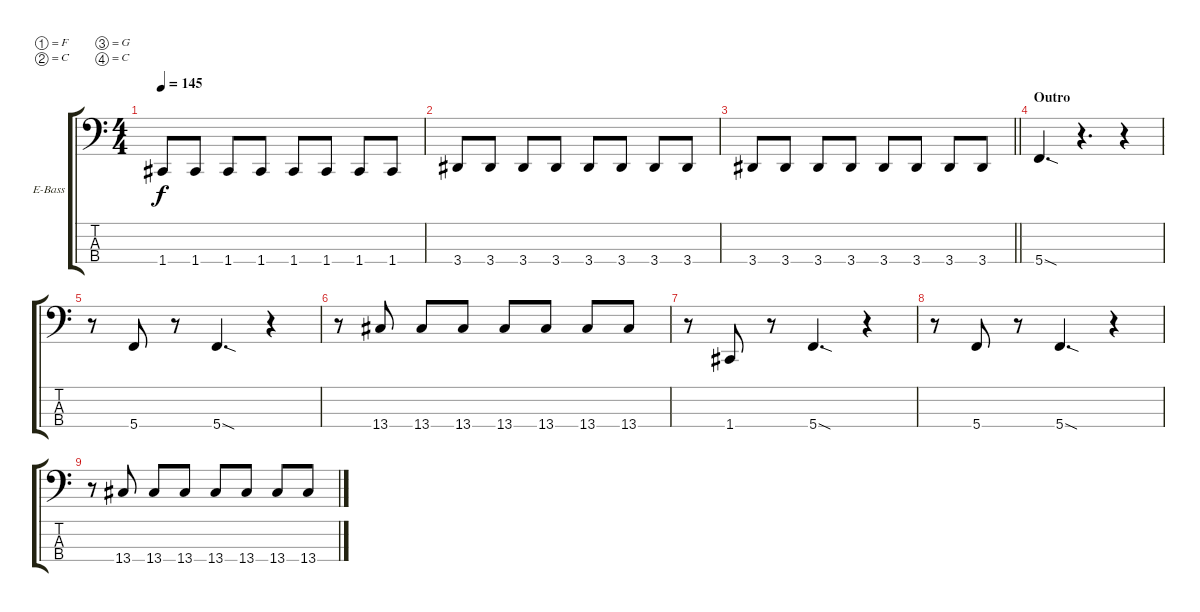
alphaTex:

\bracketExtendMode groupsimilarinstruments
\firstSystemTrackNameOrientation horizontal
\otherSystemsTrackNameOrientation horizontal
\track ("Bass" "E-Bass") {instrument electricbasspick}
\staff {score tabs}
\tuning (F2 C2 G1 C1)
\ts (4 4)
\tempo 145
\clef f4
\scale
0.235964
\ks c
1.4.8{dy f} 1.4.8 1.4.8 1.4.8 1.4.8 1.4.8 1.4.8 1.4.8 |
\scale
0.250265 3.4.8 3.4.8 3.4.8 3.4.8 3.4.8 3.4.8 3.4.8 3.4.8 |
\scale
0.233051
\barLineRight lightlight
3.4.8 3.4.8 3.4.8 3.4.8 3.4.8 3.4.8 3.4.8 3.4.8 |
\section ("" "Outro")
5.4{sod}.4{d} r.4{d} r.4 |
r.8 5.4.8 r.8 5.4{sod}.4{d} r.4 |
r.8 13.4.8 13.4.8 13.4.8 13.4.8 13.4.8 13.4.8 13.4.8 |
r.8 1.4.8 r.8 5.4{sod}.4{d} r.4 |
r.8 5.4.8 r.8 5.4{sod}.4{d} r.4 |
r.8 13.4.8 13.4.8 13.4.8 13.4.8 13.4.8 13.4.8 13.4.8
